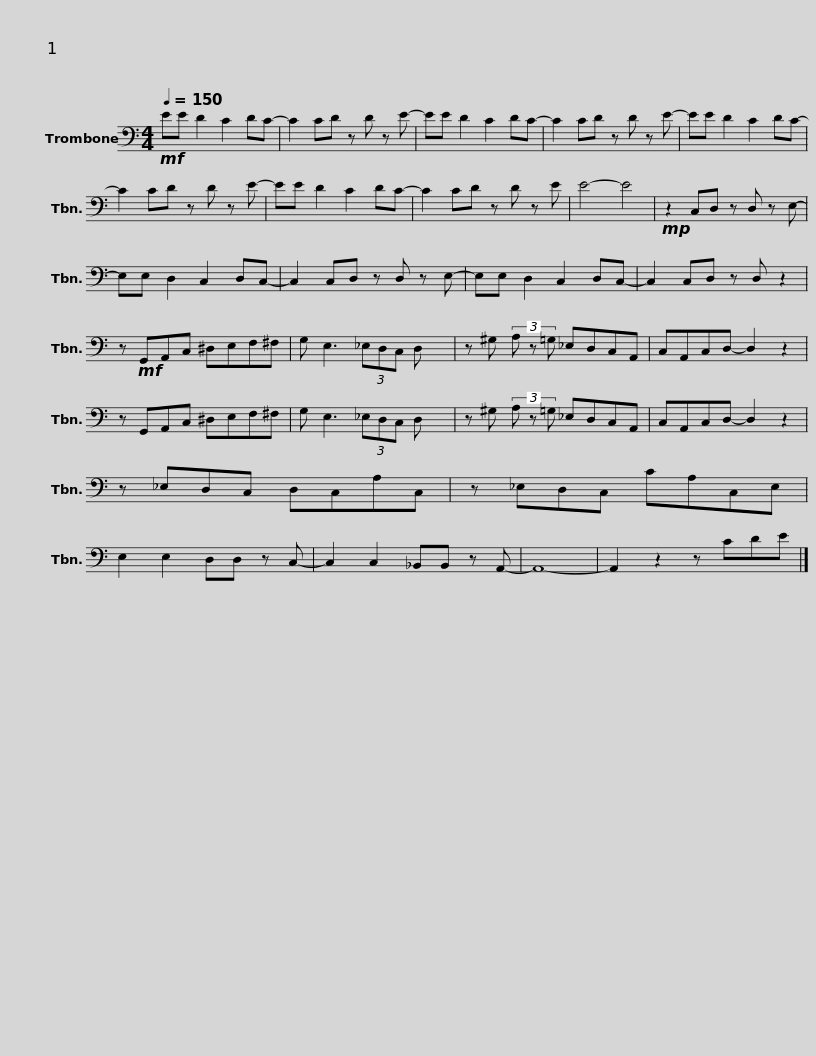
X:1
L:1/8
Q:1/4=150
M:4/4
I:linebreak $
K:C
V:1 bass
V:1
!mf! EE D2 C2 DC- | C2 CD z D z E- | EE D2 C2 DC- | C2 CD z D z E- | EE D2 C2 DC- |$ %5
 C2 CD z D z E- | EE D2 C2 DC- | C2 CD z D z E | E4- E4 |!mp! z2 C,D, z D, z E,- | %10
 E,E, D,2 C,2 D,C,- | C,2 C,D, z D, z E,- |$ E,E, D,2 C,2 D,C,- | C,2 C,D, z D, z2 | z!mf! G,,A,,C, ^D,E,F,^F, | %15
 G, E,3 (3_E,D,C, D,x | z ^G, (3A, z =G, _E,D,C,A,, | C,A,,C,D,- D,2 z2 |$ z G,,A,,C, ^D,E,F,^F, | G, E,3 (3_E,D,C, D,x | %20
 z ^G, (3A, z =G, _E,D,C,A,, | C,A,,C,D,- D,2 z2 | z _E,D,C, D,C,A,C, |$ z _E,D,C, CA,C,E, | E,2 E,2 D,D, z C,- | %25
 C,2 C,2 _B,,B,, z A,,- | A,,8- | A,,2 z2 z CDE |] %28
